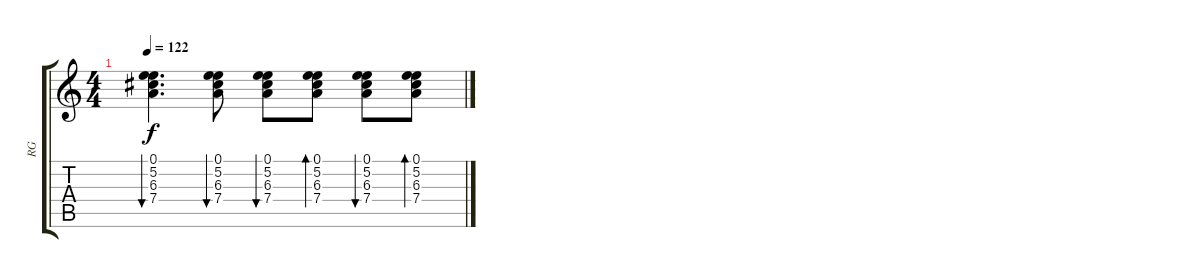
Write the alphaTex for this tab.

\track ("RG" "RG") {instrument acousticguitarsteel}
\staff {score tabs}
\tuning (E4 B3 G3 D3 A2 E2) {hide}
\ts (4 4)
\tempo 122
\clef g2
\ks c
(0.1 5.2 6.3 7.4).4{d bu 60 dy f} (0.1 5.2 6.3 7.4).8{bu 60} (0.1 5.2 6.3 7.4).8{bu 60} (0.1 5.2 6.3 7.4).8{bd 60} (0.1 5.2 6.3 7.4).8{bu 60} (0.1 5.2 6.3 7.4).8{bd 60}
